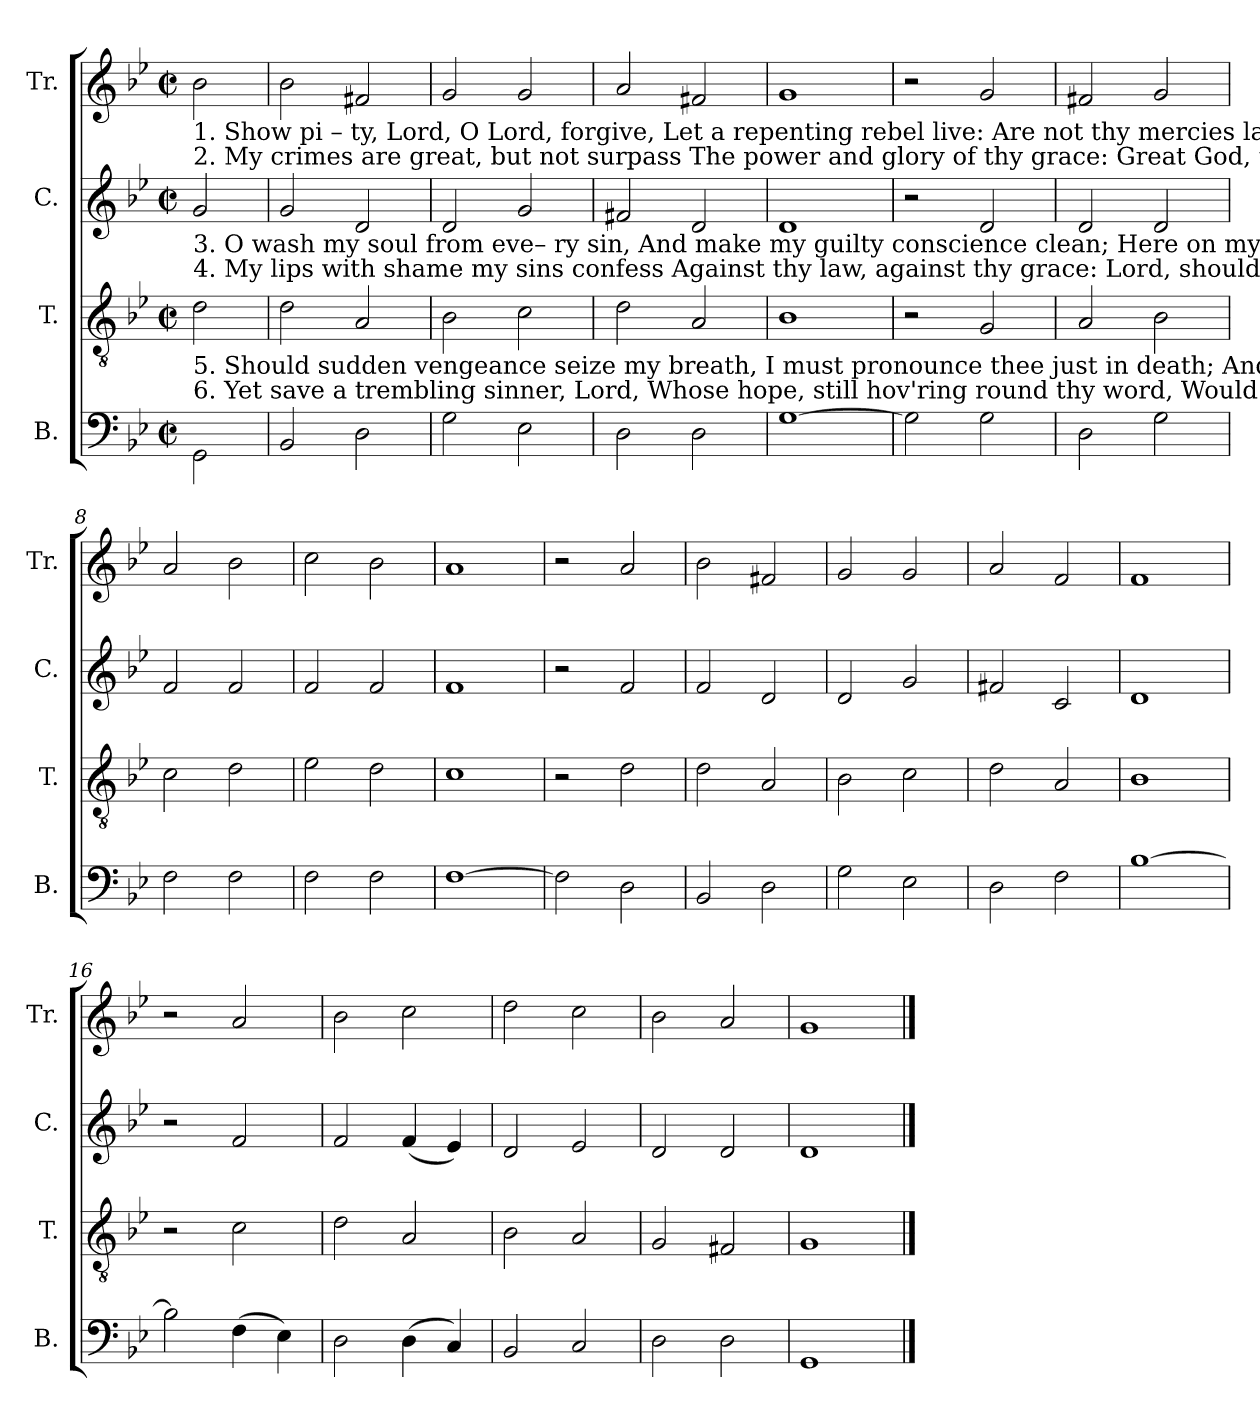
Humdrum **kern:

**kern	**kern	**kern	**kern
*part4	*part3	*part2	*part1
*staff4	*staff3	*staff2	*staff1
*I"B.	*I"T.	*I"C.	*I"Tr.
*I'B.	*I'T.	*I'C.	*I'Tr.
*clefF4	*clefGv2	*clefG2	*clefG2
*k[b-e-]	*k[b-e-]	*k[b-e-]	*k[b-e-]
*M2/2	*M2/2	*M2/2	*M2/2
*met(c|)	*met(c|)	*met(c|)	*met(c|)
*MM160	*MM160	*MM160	*MM160
=1	=1	=1	=1
!	!	!	!LO:TX:b:t=1. Show  pi – ty, Lord,  O  Lord,  forgive,         Let   a  repenting  rebel   live&colon;         Are not thy mercies large and free?     May   not  a     sinner  trust  in   thee?
!	!	!	!LO:TX:b:t=2. My crimes are great, but not surpass     The  power and  glory of thy grace&colon;   Great God, thy nature hath no bound,    So  let  thy pardoning  love be found.
!	!	!LO:TX:b:t=3.  O wash my soul from  eve– ry   sin,   And make my guilty conscience clean;   Here on my heart the burden lies,        And  past  of–fen–ses  pain  my  eyes.	!
!	!	!LO:TX:b:t=4.  My lips with shame my sins confess    Against  thy  law, against thy grace&colon;   Lord, should thy judgment grow severe,    I am  condemned, but thou art clear.	!
!	!LO:TX:b:t=5. Should sudden vengeance seize my breath,  I must pronounce thee just in death;   And if my soul were sent to hell,  Thy  righteous law approves  it  well.	!	!
!	!LO:TX:b:t=6. Yet save a trembling sinner,  Lord,  Whose hope, still hov'ring round thy word,  Would light on some sweet promise there,  Some sure support against  despair.	!	!
2GG\	2d\	2g/	2b-\
=2	=2	=2	=2
2BB-/	2d\	2g/	2b-\
2D\	2A/	2d/	2f#X/
=3	=3	=3	=3
2G\	2B-\	2d/	2g/
2E-\	2c\	2g/	2g/
=4	=4	=4	=4
2D\	2d\	2f#X/	2a/
2D\	2A/	2d/	2f#X/
=5	=5	=5	=5
[1G	1B-	1d	1g
=6	=6	=6	=6
2G\]	2r	2r	2r
2G\	2G/	2d/	2g/
=7	=7	=7	=7
2D\	2A/	2d/	2f#X/
2G\	2B-\	2d/	2g/
=8	=8	=8	=8
2F\	2c\	2f/	2a/
2F\	2d\	2f/	2b-\
=9	=9	=9	=9
2F\	2e-\	2f/	2cc\
2F\	2d\	2f/	2b-\
=10	=10	=10	=10
[1F	1c	1f	1a
=11	=11	=11	=11
2F\]	2r	2r	2r
2D\	2d\	2f/	2a/
=12	=12	=12	=12
2BB-/	2d\	2f/	2b-\
2D\	2A/	2d/	2f#X/
=13	=13	=13	=13
2G\	2B-\	2d/	2g/
2E-\	2c\	2g/	2g/
=14	=14	=14	=14
2D\	2d\	2f#X/	2a/
2F\	2A/	2c/	2f/
=15	=15	=15	=15
[1B-	1B-	1d	1f
=16	=16	=16	=16
2B-\]	2r	2r	2r
(4F\	2c\	2f/	2a/
4E-\)	.	.	.
=17	=17	=17	=17
2D\	2d\	2f/	2b-\
(4D\	2A/	(4f/	2cc\
4C/)	.	4e-/)	.
=18	=18	=18	=18
2BB-/	2B-\	2d/	2dd\
2C/	2A/	2e-/	2cc\
=19	=19	=19	=19
2D\	2G/	2d/	2b-\
2D\	2F#X/	2d/	2a/
=20	=20	=20	=20
1GG	1G	1d	1g
==	==	==	==
*-	*-	*-	*-
